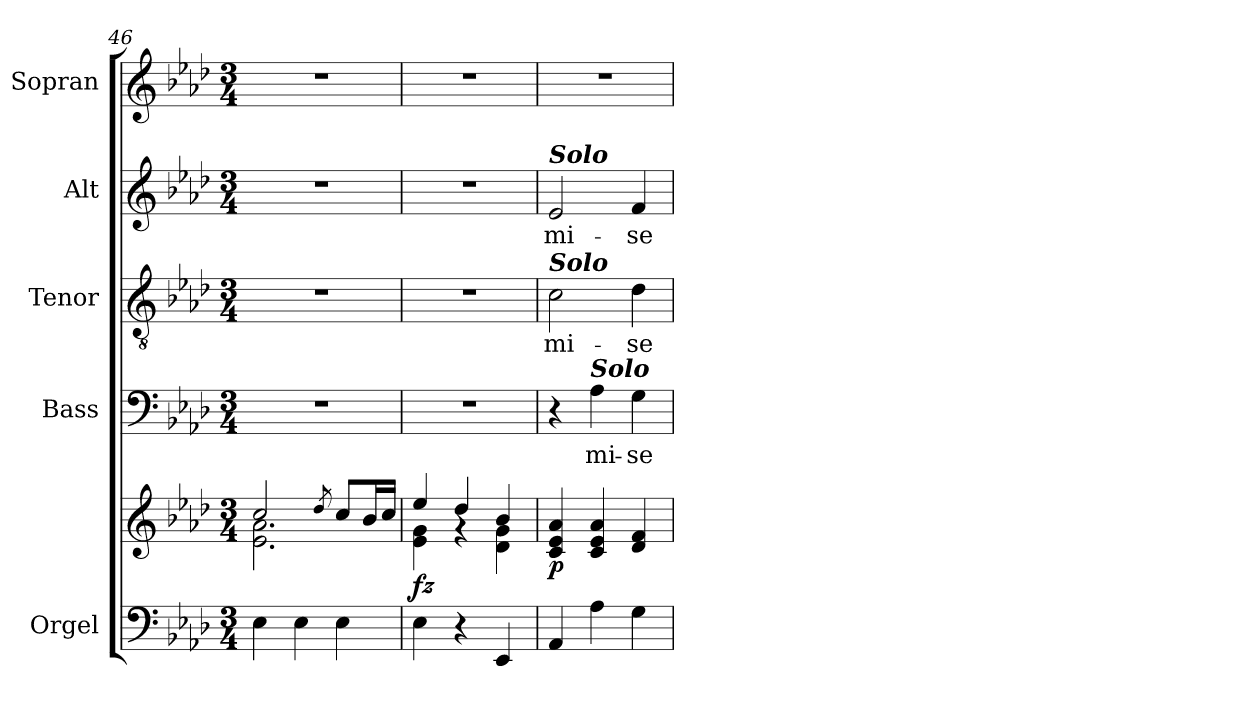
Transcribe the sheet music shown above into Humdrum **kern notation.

**kern	**kern	**dynam	**kern	**text	**kern	**text	**kern	**text	**kern
*part5	*part5	*part5	*part4	*part4	*part3	*part3	*part2	*part2	*part1
*staff6	*staff5	*staff5/6	*staff4	*staff4	*staff3	*staff3	*staff2	*staff2	*staff1
*I"Orgel	*	*	*I"Bass	*	*I"Tenor	*	*I"Alt	*	*I"Sopran
*I'Org.	*	*	*I'B.	*	*I'T.	*	*I'A.	*	*I'S.
!!LO:LB:g=z
*clefF4	*clefG2	*	*clefF4	*	*clefGv2	*	*clefG2	*	*clefG2
*k[b-e-a-d-]	*k[b-e-a-d-]	*	*k[b-e-a-d-]	*	*k[b-e-a-d-]	*	*k[b-e-a-d-]	*	*k[b-e-a-d-]
*A-:	*A-:	*	*A-:	*	*A-:	*	*A-:	*	*A-:
*M3/4	*M3/4	*	*M3/4	*	*M3/4	*	*M3/4	*	*M3/4
=46	=46	=46	=46	=46	=46	=46	=46	=46	=46
*	*^	*	*	*	*	*	*	*	*
4E-\	2cc/	2.e-\ 2.a-\	.	2.r	.	2.r	.	2.r	.	2.r
4E-\	.	.	.	.	.	.	.	.	.	.
.	8qdd-/	.	.	.	.	.	.	.	.	.
4E-\	8cc/L	.	.	.	.	.	.	.	.	.
.	16b-/L	.	.	.	.	.	.	.	.	.
.	16cc/JJ	.	.	.	.	.	.	.	.	.
=47	=47	=47	=47	=47	=47	=47	=47	=47	=47	=47
!	!	!	!LO:DY:b	!	!	!	!	!	!	!
4E-\	4ee-/	4e-\ 4g\	fz	2.r	.	2.r	.	2.r	.	2.r
4r	4dd-/	4rf	.	.	.	.	.	.	.	.
4EE-/	4b-/	4d-\ 4g\	.	.	.	.	.	.	.	.
=48	=48	=48	=48	=48	=48	=48	=48	=48	=48	=48
!	!	!	!	!	!	!	!	!LO:TX:a:Bi:t=Solo	!	!
!	!	!	!	!	!	!LO:TX:a:Bi:t=Solo	!	!	!	!
!	!	!	!LO:DY:b	!	!	!	!LO:LY:b	!	!LO:LY:b	!
*	*v	*v	*	*	*	*	*	*	*	*
4AA-/	4c/ 4e-/ 4a-/	p	4r	.	2c\	mi-	2e-/	mi-	2.r
!	!	!	!LO:TX:a:Bi:t=Solo	!	!	!	!	!	!
!	!	!	!	!LO:LY:b	!	!	!	!	!
4A-\	4c/ 4e-/ 4a-/	.	4A-\	mi-	.	.	.	.	.
!	!	!	!	!LO:LY:b	!	!LO:LY:b	!	!LO:LY:b	!
4G\	4d-/ 4f/	.	4G\	-se-	4d-\	-se-	4f/	-se-	.
=	=	=	=	=	=	=	=	=	=
*-	*-	*-	*-	*-	*-	*-	*-	*-	*-
